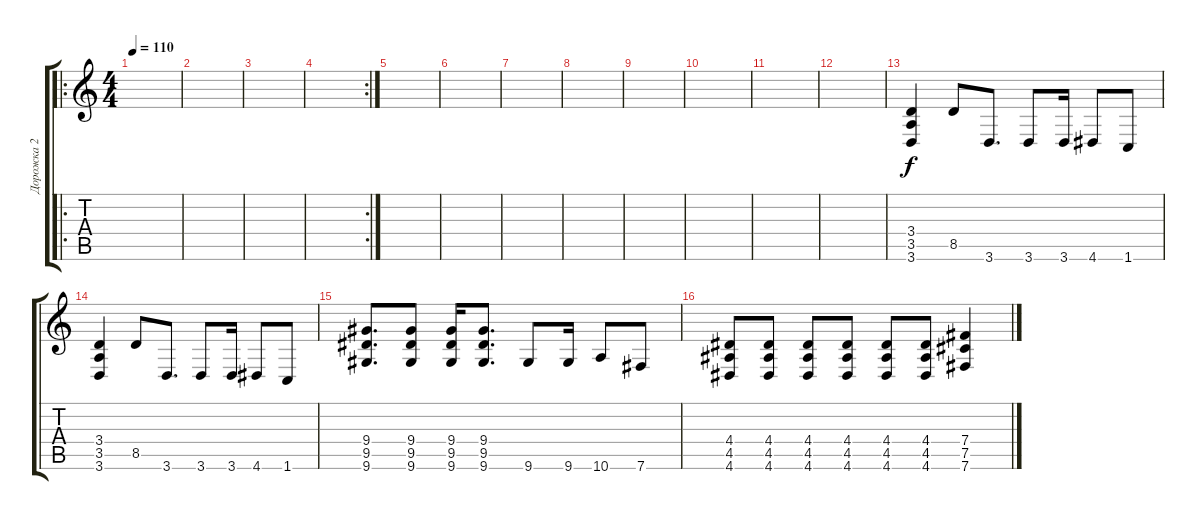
\track ("Дорожка 2" "Дорожка 2") {instrument distortionguitar}
\staff {score tabs}
\tuning (Db4 Ab3 E3 B2 Gb2 B1) {hide}
\ro
\ts (4 4)
\tempo 110
\clef g2
\ks c
|
|
|
\rc 2
|
|
|
|
|
|
|
|
|
(3.4 3.5 3.6).4 8.5.8 3.6.8{d} 3.6.8 3.6.16 4.6.8 1.6.8 |
(3.4 3.5 3.6).4 8.5.8 3.6.8{d} 3.6.8 3.6.16 4.6.8 1.6.8 |
(9.4 9.5 9.6).8{d} (9.4 9.5 9.6).8 (9.4 9.5 9.6).16 (9.4 9.5 9.6).8{d} 9.6.8 9.6.16 10.6.8 7.6.8 |
(4.4 4.5 4.6).8 (4.4 4.5 4.6).8 (4.4 4.5 4.6).8 (4.4 4.5 4.6).8 (4.4 4.5 4.6).8 (4.4 4.5 4.6).8 (7.4 7.5 7.6).4
